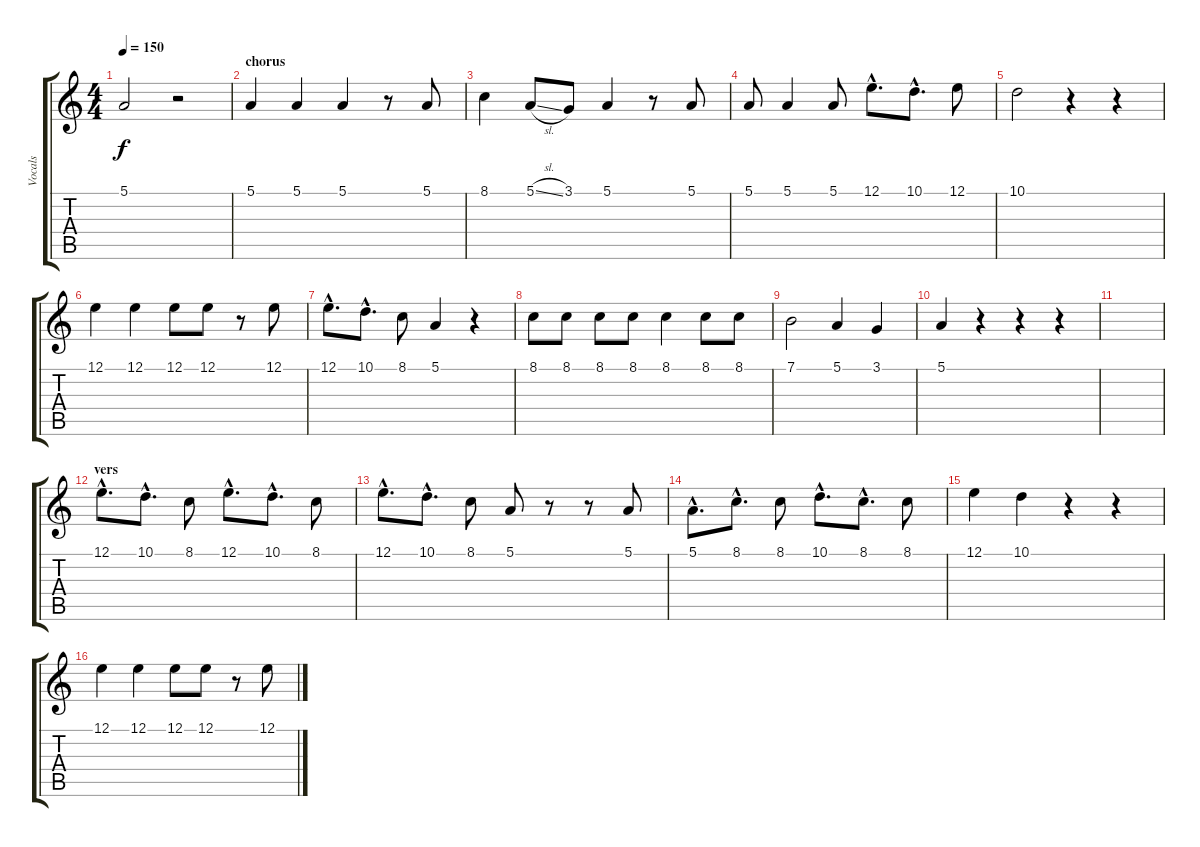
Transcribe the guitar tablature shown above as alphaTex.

\track ("Vocals" "Vocals") {instrument lead1square}
\staff {score tabs}
\tuning (E4 B3 G3 D3 A2 E2) {hide}
\ts (4 4)
\tempo 150
\clef g2
\ks c
5.1.2{dy f} r.2 |
\section ("" "chorus")
5.1.4 5.1.4 5.1.4 r.8 5.1.8 |
8.1.4 5.1{sl}.8 3.1.8 5.1.4 r.8 5.1.8 |
5.1.8 5.1.4 5.1.8 12.1{hac}.8{d} 10.1{hac}.8{d} 12.1.8 |
10.1.2 r.4 r.4 |
12.1.4 12.1.4 12.1.8 12.1.8 r.8 12.1.8 |
12.1{hac}.8{d} 10.1{hac}.8{d} 8.1.8 5.1.4 r.4 |
8.1.8 8.1.8 8.1.8 8.1.8 8.1.4 8.1.8 8.1.8 |
7.1.2 5.1.4 3.1.4 |
5.1.4 r.4 r.4 r.4 |
|
\section ("" "vers")
12.1{hac}.8{d} 10.1{hac}.8{d} 8.1.8 12.1{hac}.8{d} 10.1{hac}.8{d} 8.1.8 |
12.1{hac}.8{d} 10.1{hac}.8{d} 8.1.8 5.1.8 r.8 r.8 5.1.8 |
5.1{hac}.8{d} 8.1{hac}.8{d} 8.1.8 10.1{hac}.8{d} 8.1{hac}.8{d} 8.1.8 |
12.1.4 10.1.4 r.4 r.4 |
12.1.4 12.1.4 12.1.8 12.1.8 r.8 12.1.8
